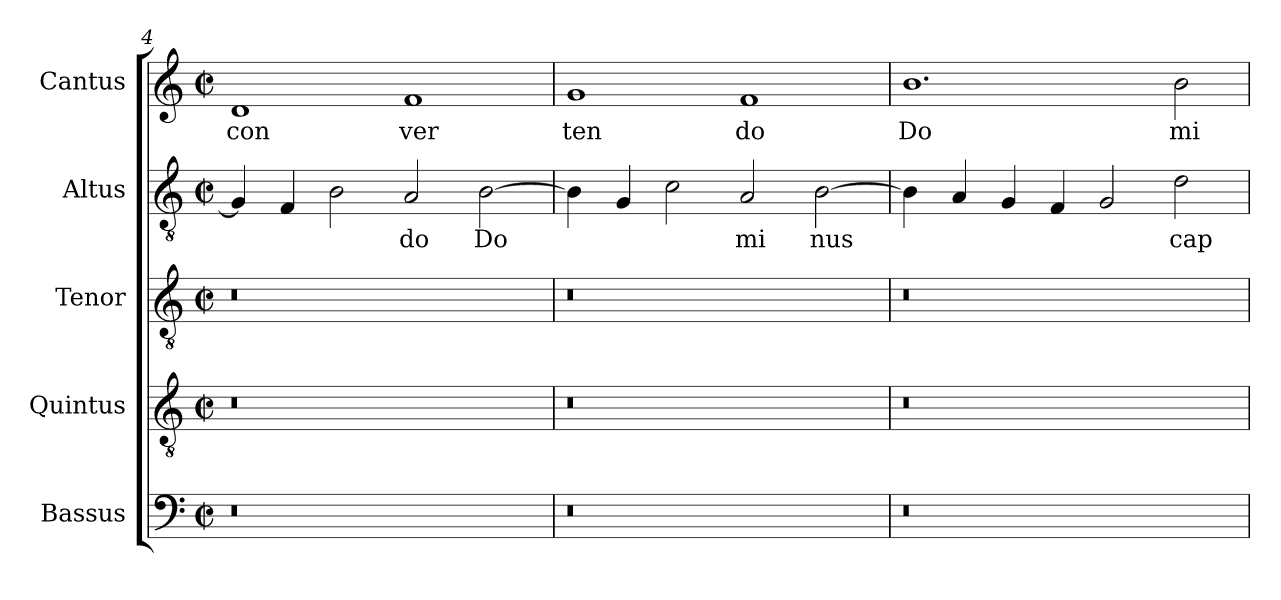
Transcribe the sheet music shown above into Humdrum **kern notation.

**kern	**kern	**kern	**kern	**text	**kern	**text
*part5	*part4	*part3	*part2	*part2	*part1	*part1
*staff5	*staff4	*staff3	*staff2	*staff2	*staff1	*staff1
*I"Bassus	*I"Quintus	*I"Tenor	*I"Altus	*	*I"Cantus	*
*clefF4	*clefGv2	*clefGv2	*clefGv2	*	*clefG2	*
*M2/2	*M2/2	*M2/2	*M2/2	*	*M2/2	*
*met(c|)	*met(c|)	*met(c|)	*met(c|)	*	*met(c|)	*
=4	=4	=4	=4	=4	=4	=4
!	!	!	!	!	!	!LO:LY:b:cj
0r	0r	0r	4G/]	.	1d	con
.	.	.	4F/	.	.	.
.	.	.	2B\	.	.	.
!	!	!	!	!LO:LY:b:cj	!	!LO:LY:b:cj
.	.	.	2A/	do	1f	ver
!	!	!	!	!LO:LY:b	!	!
.	.	.	[>2B\	Do	.	.
=5	=5	=5	=5	=5	=5	=5
!	!	!	!	!	!	!LO:LY:b:cj
0r	0r	0r	4B\]	.	1g	ten
.	.	.	4G/	.	.	.
.	.	.	2c\	.	.	.
!	!	!	!	!LO:LY:b:cj	!	!LO:LY:b:cj
.	.	.	2A/	mi	1f	do
!	!	!	!	!LO:LY:b	!	!
.	.	.	[>2B\	nus	.	.
=6	=6	=6	=6	=6	=6	=6
!	!	!	!	!	!	!LO:LY:b:cj
0r	0r	0r	4B\]	.	1.b	Do
.	.	.	4A/	.	.	.
.	.	.	4G/	.	.	.
.	.	.	4F/	.	.	.
.	.	.	2G/	.	.	.
!	!	!	!	!LO:LY:b:cj	!	!LO:LY:b:cj
.	.	.	2d\	cap	2b\	mi
=	=	=	=	=	=	=
*-	*-	*-	*-	*-	*-	*-
